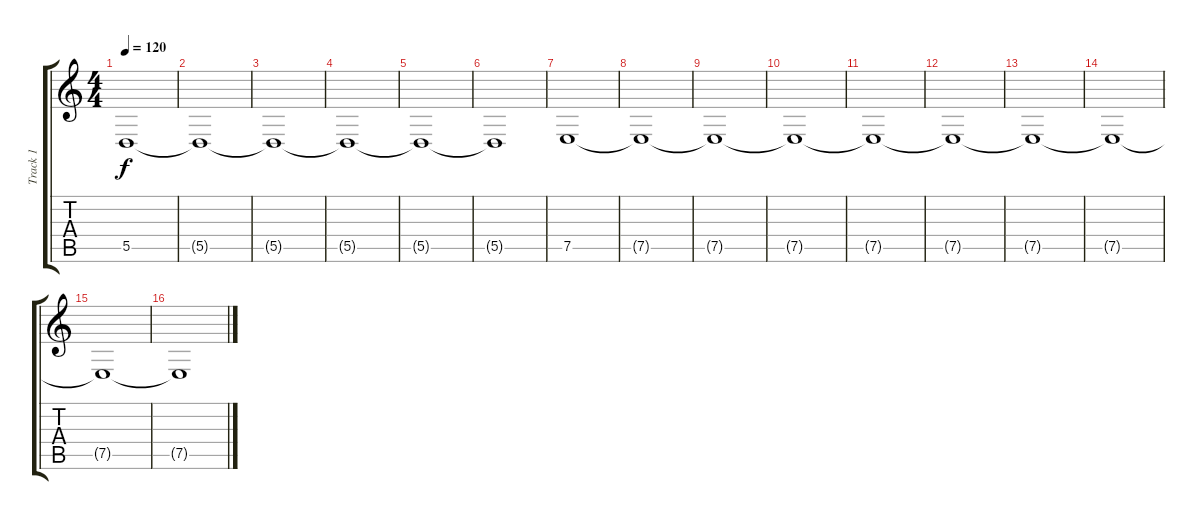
\track ("Track 1" "Track 1") {instrument trumpet}
\staff {score tabs}
\tuning (E4 B3 G3 D3 A2 E2) {hide}
\ts (4 4)
\tempo 120
\clef g2
\ks c
5.5{t}.1{dy f} |
5.5{t}.1 |
5.5{t}.1 |
5.5{t}.1 |
5.5{t}.1 |
5.5{t}.1 |
7.5.1 |
7.5{t}.1 |
7.5{t}.1 |
7.5{t}.1 |
7.5{t}.1 |
7.5{t}.1 |
7.5{t}.1 |
7.5{t}.1 |
7.5{t}.1 |
7.5{t}.1
